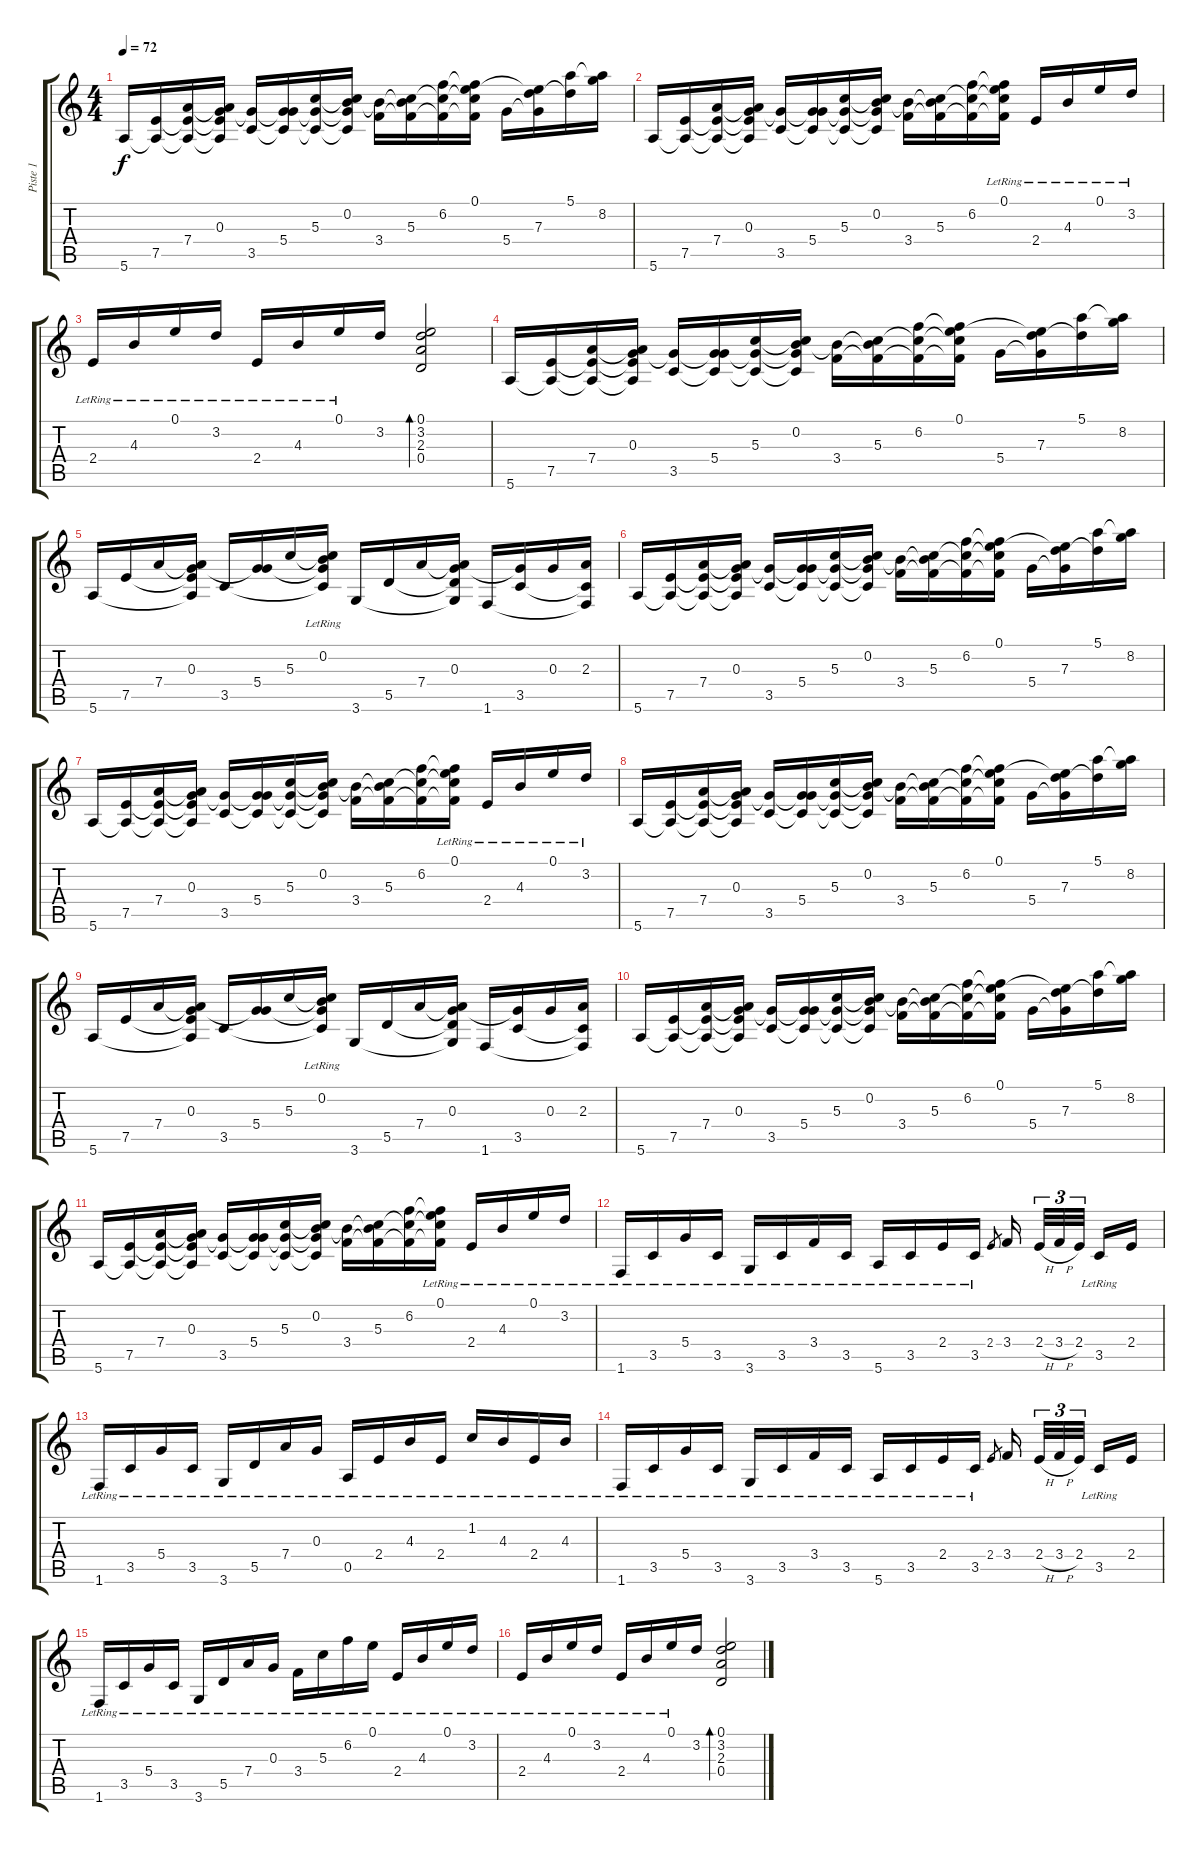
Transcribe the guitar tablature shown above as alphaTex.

\track ("Piste 1" "Piste 1") {instrument electricguitarclean}
\staff {score tabs}
\tuning (E4 B3 G3 D3 A2 E2) {hide}
\ts (4 4)
\tempo 72
\clef g2
\ks c
5.6.16{dy f} (7.5 5.6{t}).16 (7.4 7.5{t} 5.6{t}).16 (0.3 7.4{t} 7.5{t} 5.6{t}).16 (0.3{t} 3.5).16 (0.3{t} 5.4 3.5{t}).16 (5.3 5.4{t} 3.5{t}).16 (0.2 5.3{t} 5.4{t} 3.5{t}).16 (0.2{t} 3.4).16 (0.2{t} 5.3 3.4{t}).16 (6.2 5.3{t} 3.4{t}).16 (0.1 6.2{t} 5.3{t} 3.4{t}).16 5.4.16 (0.1{t} 7.3 5.4{t}).16 (5.1 7.3{t}).16 (5.1{t} 8.2).16 |
5.6.16 (7.5 5.6{t}).16 (7.4 7.5{t} 5.6{t}).16 (0.3 7.4{t} 7.5{t} 5.6{t}).16 (0.3{t} 3.5).16 (0.3{t} 5.4 3.5{t}).16 (5.3 5.4{t} 3.5{t}).16 (0.2 5.3{t} 5.4{t} 3.5{t}).16 (0.2{t} 3.4).16 (0.2{t} 5.3 3.4{t}).16 (6.2 5.3{t} 3.4{t}).16 (0.1{lr} 6.2{t} 5.3{t} 3.4{t}).16 2.4{lr}.16 4.3{lr}.16 0.1{lr}.16 3.2{lr}.16 |
2.4{lr}.16 4.3{lr}.16 0.1{lr}.16 3.2{lr}.16 2.4{lr}.16 4.3{lr}.16 0.1{lr}.16 3.2.16 (0.1 3.2 2.3 0.4).2{bd 120} |
5.6.16 (7.5 5.6{t}).16 (7.4 7.5{t} 5.6{t}).16 (0.3 7.4{t} 7.5{t} 5.6{t}).16 (0.3{t} 3.5).16 (0.3{t} 5.4 3.5{t}).16 (5.3 5.4{t} 3.5{t}).16 (0.2 5.3{t} 5.4{t} 3.5{t}).16 (0.2{t} 3.4).16 (0.2{t} 5.3 3.4{t}).16 (6.2 5.3{t} 3.4{t}).16 (0.1 6.2{t} 5.3{t} 3.4{t}).16 5.4.16 (0.1{t} 7.3 5.4{t}).16 (5.1 7.3{t}).16 (5.1{t} 8.2).16 |
5.6.16 7.5.16 7.4.16 (0.3 7.4{t} 7.5{t} 5.6{t}).16 3.5.16 (0.3{t} 5.4).16 5.3.16 (0.2{lr} 5.3{t} 5.4{t} 3.5{t}).16 3.6.16 5.5.16 7.4.16 (0.3 7.4{t} 5.5{t} 3.6{t}).16 1.6.16 (0.3{t} 3.5).16 0.3.16 (2.3 3.5{t} 1.6{t}).16 |
5.6.16 (7.5 5.6{t}).16 (7.4 7.5{t} 5.6{t}).16 (0.3 7.4{t} 7.5{t} 5.6{t}).16 (0.3{t} 3.5).16 (0.3{t} 5.4 3.5{t}).16 (5.3 5.4{t} 3.5{t}).16 (0.2 5.3{t} 5.4{t} 3.5{t}).16 (0.2{t} 3.4).16 (0.2{t} 5.3 3.4{t}).16 (6.2 5.3{t} 3.4{t}).16 (0.1 6.2{t} 5.3{t} 3.4{t}).16 5.4.16 (0.1{t} 7.3 5.4{t}).16 (5.1 7.3{t}).16 (5.1{t} 8.2).16 |
5.6.16 (7.5 5.6{t}).16 (7.4 7.5{t} 5.6{t}).16 (0.3 7.4{t} 7.5{t} 5.6{t}).16 (0.3{t} 3.5).16 (0.3{t} 5.4 3.5{t}).16 (5.3 5.4{t} 3.5{t}).16 (0.2 5.3{t} 5.4{t} 3.5{t}).16 (0.2{t} 3.4).16 (0.2{t} 5.3 3.4{t}).16 (6.2 5.3{t} 3.4{t}).16 (0.1{lr} 6.2{t} 5.3{t} 3.4{t}).16 2.4{lr}.16 4.3{lr}.16 0.1{lr}.16 3.2{lr}.16 |
5.6.16 (7.5 5.6{t}).16 (7.4 7.5{t} 5.6{t}).16 (0.3 7.4{t} 7.5{t} 5.6{t}).16 (0.3{t} 3.5).16 (0.3{t} 5.4 3.5{t}).16 (5.3 5.4{t} 3.5{t}).16 (0.2 5.3{t} 5.4{t} 3.5{t}).16 (0.2{t} 3.4).16 (0.2{t} 5.3 3.4{t}).16 (6.2 5.3{t} 3.4{t}).16 (0.1 6.2{t} 5.3{t} 3.4{t}).16 5.4.16 (0.1{t} 7.3 5.4{t}).16 (5.1 7.3{t}).16 (5.1{t} 8.2).16 |
5.6.16 7.5.16 7.4.16 (0.3 7.4{t} 7.5{t} 5.6{t}).16 3.5.16 (0.3{t} 5.4).16 5.3.16 (0.2{lr} 5.3{t} 5.4{t} 3.5{t}).16 3.6.16 5.5.16 7.4.16 (0.3 7.4{t} 5.5{t} 3.6{t}).16 1.6.16 (0.3{t} 3.5).16 0.3.16 (2.3 3.5{t} 1.6{t}).16 |
5.6.16 (7.5 5.6{t}).16 (7.4 7.5{t} 5.6{t}).16 (0.3 7.4{t} 7.5{t} 5.6{t}).16 (0.3{t} 3.5).16 (0.3{t} 5.4 3.5{t}).16 (5.3 5.4{t} 3.5{t}).16 (0.2 5.3{t} 5.4{t} 3.5{t}).16 (0.2{t} 3.4).16 (0.2{t} 5.3 3.4{t}).16 (6.2 5.3{t} 3.4{t}).16 (0.1 6.2{t} 5.3{t} 3.4{t}).16 5.4.16 (0.1{t} 7.3 5.4{t}).16 (5.1 7.3{t}).16 (5.1{t} 8.2).16 |
5.6.16 (7.5 5.6{t}).16 (7.4 7.5{t} 5.6{t}).16 (0.3 7.4{t} 7.5{t} 5.6{t}).16 (0.3{t} 3.5).16 (0.3{t} 5.4 3.5{t}).16 (5.3 5.4{t} 3.5{t}).16 (0.2 5.3{t} 5.4{t} 3.5{t}).16 (0.2{t} 3.4).16 (0.2{t} 5.3 3.4{t}).16 (6.2 5.3{t} 3.4{t}).16 (0.1{lr} 6.2{t} 5.3{t} 3.4{t}).16 2.4{lr}.16 4.3{lr}.16 0.1{lr}.16 3.2{lr}.16 |
1.6{lr}.16 3.5{lr}.16 5.4{lr}.16 3.5{lr}.16 3.6{lr}.16 3.5{lr}.16 3.4{lr}.16 3.5{lr}.16 5.6{lr}.16 3.5{lr}.16 2.4{lr}.16 3.5{lr}.16 2.4.8{gr} 3.4.16 2.4{h}.32{tu (3 2)} 3.4{h}.32{tu (3 2)} 2.4.32{tu (3 2)} 3.5{lr}.16 2.4.16 |
1.6{lr}.16 3.5{lr}.16 5.4{lr}.16 3.5{lr}.16 3.6{lr}.16 5.5{lr}.16 7.4{lr}.16 0.3{lr}.16 0.5{lr}.16 2.4{lr}.16 4.3{lr}.16 2.4{lr}.16 1.2{lr}.16 4.3{lr}.16 2.4{lr}.16 4.3{lr}.16 |
1.6{lr}.16 3.5{lr}.16 5.4{lr}.16 3.5{lr}.16 3.6{lr}.16 3.5{lr}.16 3.4{lr}.16 3.5{lr}.16 5.6{lr}.16 3.5{lr}.16 2.4{lr}.16 3.5{lr}.16 2.4.8{gr} 3.4.16 2.4{h}.32{tu (3 2)} 3.4{h}.32{tu (3 2)} 2.4.32{tu (3 2)} 3.5{lr}.16 2.4.16 |
1.6{lr}.16 3.5{lr}.16 5.4{lr}.16 3.5{lr}.16 3.6{lr}.16 5.5{lr}.16 7.4{lr}.16 0.3{lr}.16 3.4{lr}.16 5.3{lr}.16 6.2{lr}.16 0.1{lr}.16 2.4{lr}.16 4.3{lr}.16 0.1{lr}.16 3.2{lr}.16 |
2.4{lr}.16 4.3{lr}.16 0.1{lr}.16 3.2{lr}.16 2.4{lr}.16 4.3{lr}.16 0.1{lr}.16 3.2.16 (0.1 3.2 2.3 0.4).2{bd 120}
